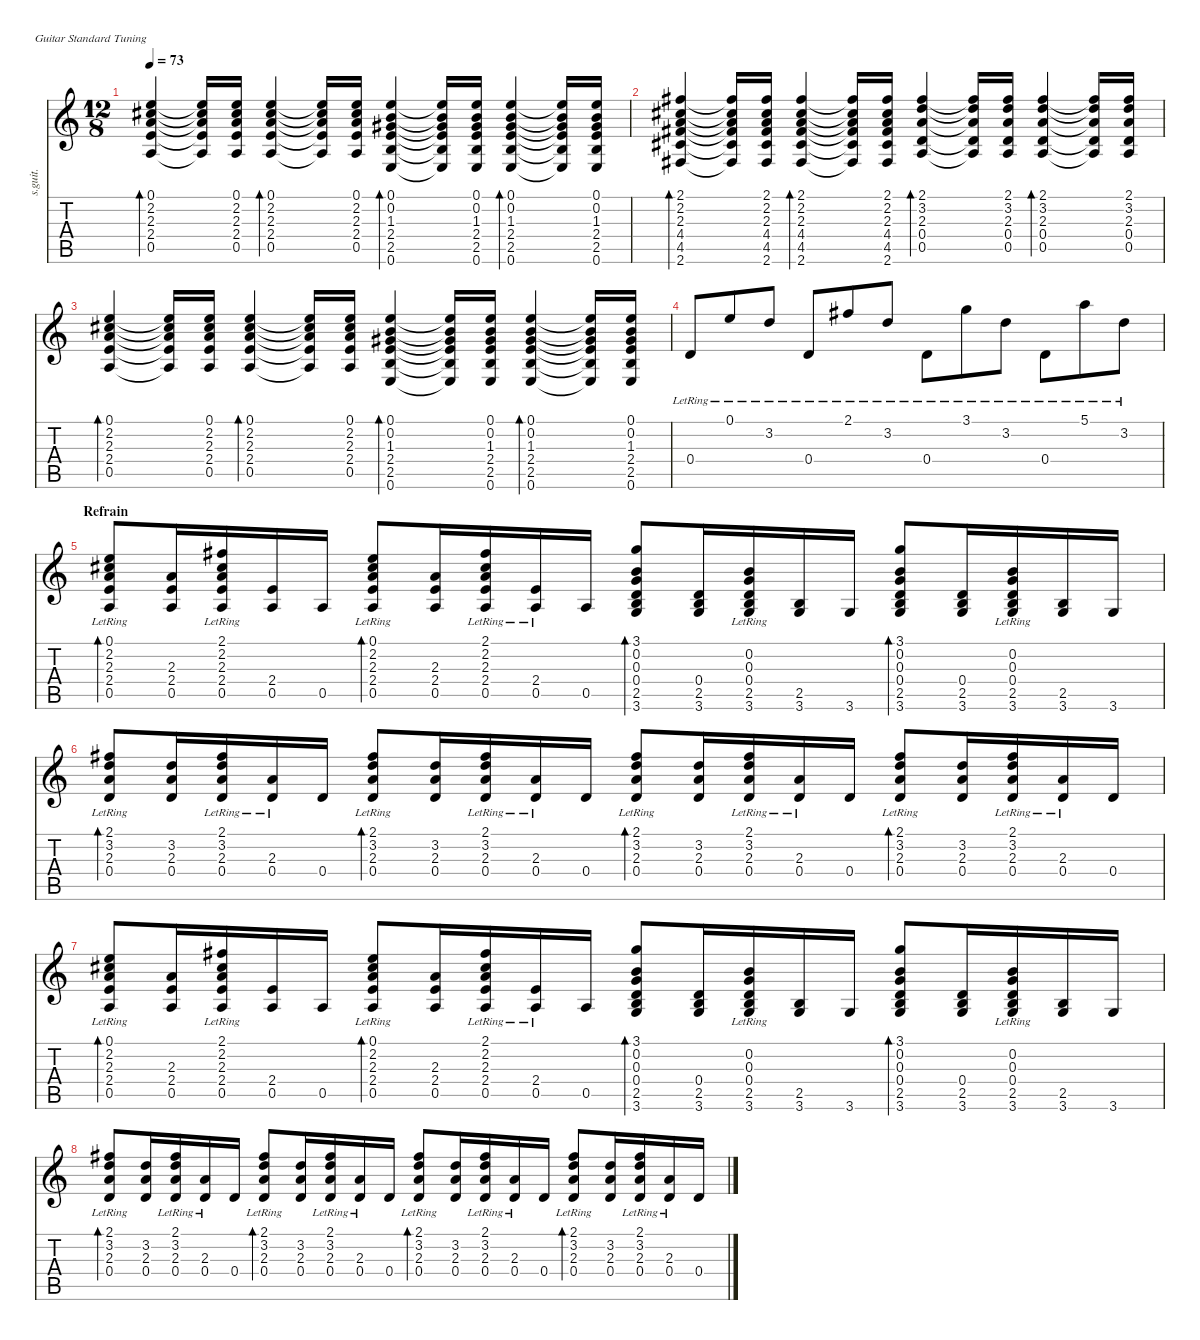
\defaultSystemsLayout 4
\hideDynamics
\bracketExtendMode nobrackets
\otherSystemsTrackNameOrientation horizontal
\track ("Guitar (acoustic 2)" "s.guit.") {instrument acousticguitarsteel}
\staff {score tabs}
\tuning (E4 B3 G3 D3 A2 E2)
\ts (12 8)
\tempo 73
\clef g2
\ks c
(0.1 2.2{acc #} 2.3 2.4 0.5).4{bd 60 dy f beam Up} (0.1{t} 2.2{t acc #} 2.3{t} 2.4{t} 0.5{t}).16{beam Up} (0.1 2.2{acc #} 2.3 2.4 0.5).16{beam Up} (0.1 2.2{acc #} 2.3 2.4 0.5).4{bd 60 beam Up} (0.1{t} 2.2{t acc #} 2.3{t} 2.4{t} 0.5{t}).16{beam Up} (0.1 2.2{acc #} 2.3 2.4 0.5).16{beam Up} (0.1 0.2 1.3{acc #} 2.4 2.5 0.6).4{bd 60 beam Up} (0.1{t} 0.2{t} 1.3{t acc #} 2.4{t} 2.5{t} 0.6{t}).16{beam Up} (0.1 0.2 1.3{acc #} 2.4 2.5 0.6).16{beam Up} (0.1 0.2 1.3{acc #} 2.4 2.5 0.6).4{bd 60 beam Up} (0.1{t} 0.2{t} 1.3{t acc #} 2.4{t} 2.5{t} 0.6{t}).16{beam Up} (0.1 0.2 1.3{acc #} 2.4 2.5 0.6).16{beam Up} |
(2.1{acc #} 2.2{acc #} 2.3 4.4{acc #} 4.5{acc #} 2.6{acc #}).4{bd 60 beam Up} (2.1{t acc #} 2.2{t acc #} 2.3{t} 4.4{t acc #} 4.5{t acc #} 2.6{t acc #}).16{beam Up} (2.1{acc #} 2.2{acc #} 2.3 4.4{acc #} 4.5{acc #} 2.6{acc #}).16{beam Up} (2.1{acc #} 2.2{acc #} 2.3 4.4{acc #} 4.5{acc #} 2.6{acc #}).4{bd 60 beam Up} (2.1{t acc #} 2.2{t acc #} 2.3{t} 4.4{t acc #} 4.5{t acc #} 2.6{t acc #}).16{beam Up} (2.1{acc #} 2.2{acc #} 2.3 4.4{acc #} 4.5{acc #} 2.6{acc #}).16{beam Up} (2.1{acc #} 3.2 2.3 0.4 0.5).4{bd 60 beam Up} (2.1{t acc #} 3.2{t} 2.3{t} 0.4{t} 0.5{t}).16{beam Up} (2.1{acc #} 3.2 2.3 0.4 0.5).16{beam Up} (2.1{acc #} 3.2 2.3 0.4 0.5).4{bd 60 beam Up} (2.1{t acc #} 3.2{t} 2.3{t} 0.4{t} 0.5{t}).16{beam Up} (2.1{acc #} 3.2 2.3 0.4 0.5).16{beam Up} |
(0.1 2.2{acc #} 2.3 2.4 0.5).4{bd 60 beam Up} (0.1{t} 2.2{t acc #} 2.3{t} 2.4{t} 0.5{t}).16{beam Up} (0.1 2.2{acc #} 2.3 2.4 0.5).16{beam Up} (0.1 2.2{acc #} 2.3 2.4 0.5).4{bd 60 beam Up} (0.1{t} 2.2{t acc #} 2.3{t} 2.4{t} 0.5{t}).16{beam Up} (0.1 2.2{acc #} 2.3 2.4 0.5).16{beam Up} (0.1 0.2 1.3{acc #} 2.4 2.5 0.6).4{bd 60 beam Up} (0.1{t} 0.2{t} 1.3{t acc #} 2.4{t} 2.5{t} 0.6{t}).16{beam Up} (0.1 0.2 1.3{acc #} 2.4 2.5 0.6).16{beam Up} (0.1 0.2 1.3{acc #} 2.4 2.5 0.6).4{bd 60 beam Up} (0.1{t} 0.2{t} 1.3{t acc #} 2.4{t} 2.5{t} 0.6{t}).16{beam Up} (0.1 0.2 1.3{acc #} 2.4 2.5 0.6).16{beam Up} |
0.4{lr}.8{beam Up} 0.1{lr}.8{beam Up} 3.2{lr}.8{beam Up} 0.4{lr}.8{beam Up} 2.1{lr acc #}.8{beam Up} 3.2{lr}.8{beam Up} 0.4{lr}.8{beam Down} 3.1{lr}.8{beam Down} 3.2{lr}.8{beam Down} 0.4{lr}.8{beam Down} 5.1{lr}.8{beam Down} 3.2{lr}.8{beam Down} |
\section ("" "Refrain")
(0.1{lr} 2.2{lr acc #} 2.3 2.4 0.5).8{bd 60 beam Up} (2.3 2.4 0.5).16{beam Up} (2.1{lr acc #} 2.2{lr acc #} 2.3{lr} 2.4 0.5).16{beam Up} (2.4 0.5).16{beam Up} 0.5.16{beam Up} (0.1{lr} 2.2{lr acc #} 2.3 2.4 0.5).8{bd 60 beam Up} (2.3 2.4 0.5).16{beam Up} (2.1{lr acc #} 2.2{lr acc #} 2.3{lr} 2.4 0.5).16{beam Up} (2.4{lr} 0.5).16{beam Up} 0.5.16{beam Up} (3.1 0.2 0.3 0.4 2.5 3.6).8{bd 60 beam Up} (0.4 2.5 3.6).16{beam Up} (0.2{lr} 0.3{lr} 0.4{lr} 2.5 3.6).16{beam Up} (2.5 3.6).16{beam Up} 3.6.16{beam Up} (3.1 0.2 0.3 0.4 2.5 3.6).8{bd 60 beam Up} (0.4 2.5 3.6).16{beam Up} (0.2{lr} 0.3{lr} 0.4{lr} 2.5 3.6).16{beam Up} (2.5 3.6).16{beam Up} 3.6.16{beam Up} |
(2.1{lr acc #} 3.2{lr} 2.3 0.4).8{bd 60 beam Up} (3.2 2.3 0.4).16{beam Up} (2.1{lr acc #} 3.2{lr} 2.3 0.4).16{beam Up} (2.3{lr} 0.4).16{beam Up} 0.4.16{beam Up} (2.1{lr acc #} 3.2{lr} 2.3 0.4).8{bd 60 beam Up} (3.2 2.3 0.4).16{beam Up} (2.1{lr acc #} 3.2{lr} 2.3 0.4).16{beam Up} (2.3{lr} 0.4).16{beam Up} 0.4.16{beam Up} (2.1{lr acc #} 3.2{lr} 2.3 0.4).8{bd 60 beam Up} (3.2 2.3 0.4).16{beam Up} (2.1{lr acc #} 3.2{lr} 2.3 0.4).16{beam Up} (2.3{lr} 0.4).16{beam Up} 0.4.16{beam Up} (2.1{lr acc #} 3.2{lr} 2.3 0.4).8{bd 60 beam Up} (3.2 2.3 0.4).16{beam Up} (2.1{lr acc #} 3.2{lr} 2.3 0.4).16{beam Up} (2.3{lr} 0.4).16{beam Up} 0.4.16{beam Up} |
(0.1{lr} 2.2{lr acc #} 2.3 2.4 0.5).8{bd 60 beam Up} (2.3 2.4 0.5).16{beam Up} (2.1{lr acc #} 2.2{lr acc #} 2.3{lr} 2.4 0.5).16{beam Up} (2.4 0.5).16{beam Up} 0.5.16{beam Up} (0.1{lr} 2.2{lr acc #} 2.3 2.4 0.5).8{bd 60 beam Up} (2.3 2.4 0.5).16{beam Up} (2.1{lr acc #} 2.2{lr acc #} 2.3{lr} 2.4 0.5).16{beam Up} (2.4{lr} 0.5).16{beam Up} 0.5.16{beam Up} (3.1 0.2 0.3 0.4 2.5 3.6).8{bd 60 beam Up} (0.4 2.5 3.6).16{beam Up} (0.2{lr} 0.3{lr} 0.4{lr} 2.5 3.6).16{beam Up} (2.5 3.6).16{beam Up} 3.6.16{beam Up} (3.1 0.2 0.3 0.4 2.5 3.6).8{bd 60 beam Up} (0.4 2.5 3.6).16{beam Up} (0.2{lr} 0.3{lr} 0.4{lr} 2.5 3.6).16{beam Up} (2.5 3.6).16{beam Up} 3.6.16{beam Up} |
(2.1{lr acc #} 3.2{lr} 2.3 0.4).8{bd 60 beam Up} (3.2 2.3 0.4).16{beam Up} (2.1{lr acc #} 3.2{lr} 2.3 0.4).16{beam Up} (2.3{lr} 0.4).16{beam Up} 0.4.16{beam Up} (2.1{lr acc #} 3.2{lr} 2.3 0.4).8{bd 60 beam Up} (3.2 2.3 0.4).16{beam Up} (2.1{lr acc #} 3.2{lr} 2.3 0.4).16{beam Up} (2.3{lr} 0.4).16{beam Up} 0.4.16{beam Up} (2.1{lr acc #} 3.2{lr} 2.3 0.4).8{bd 60 beam Up} (3.2 2.3 0.4).16{beam Up} (2.1{lr acc #} 3.2{lr} 2.3 0.4).16{beam Up} (2.3{lr} 0.4).16{beam Up} 0.4.16{beam Up} (2.1{lr acc #} 3.2{lr} 2.3 0.4).8{bd 60 beam Up} (3.2 2.3 0.4).16{beam Up} (2.1{lr acc #} 3.2{lr} 2.3 0.4).16{beam Up} (2.3{lr} 0.4).16{beam Up} 0.4.16{beam Up}
